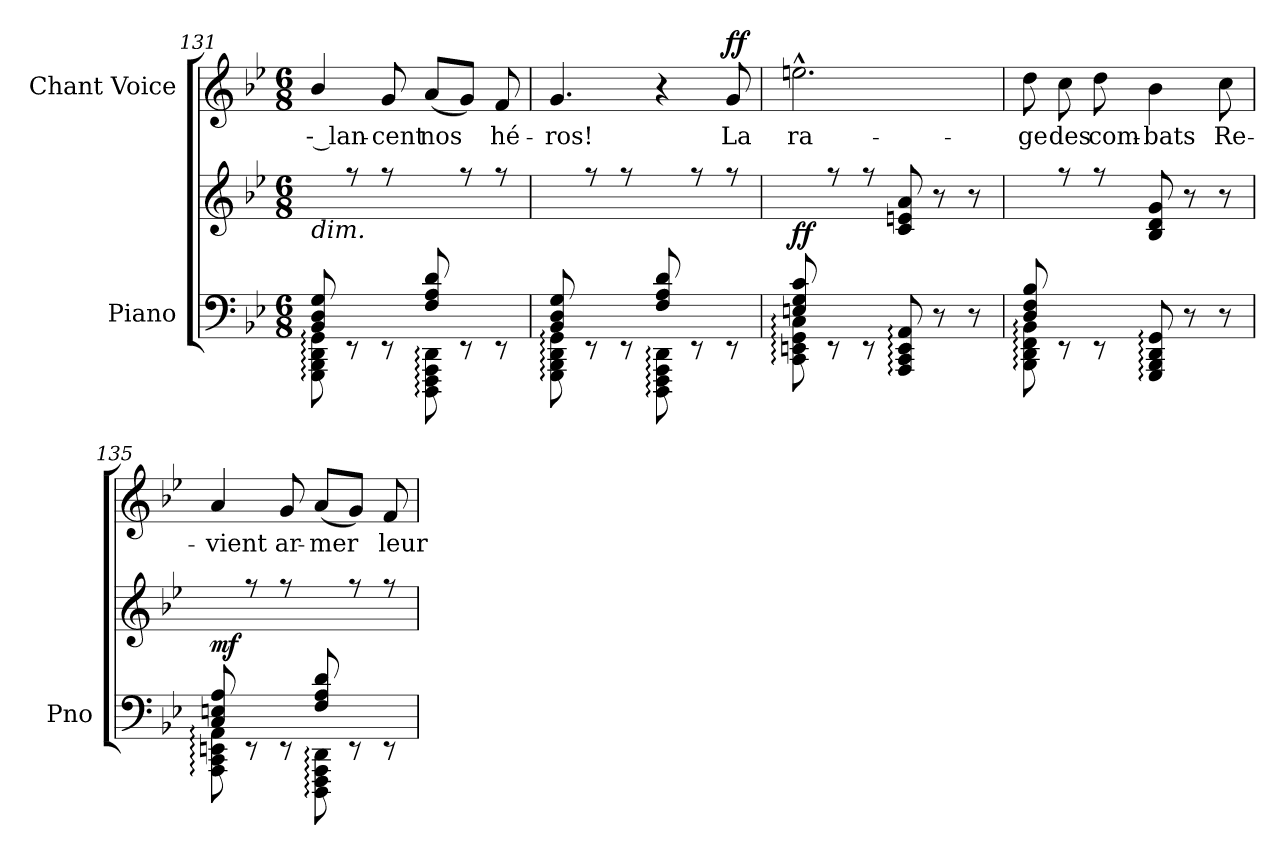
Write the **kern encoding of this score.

**kern	**kern	**dynam	**kern	**text	**dynam
*part2	*part2	*part2	*part1	*part1	*part1
*staff3	*staff2	*staff2/3	*staff1	*staff1	*staff1
*I"Piano	*	*	*I"Chant Voice	*	*
*I'Pno	*	*	*	*	*
!!LO:LB:g=z
*clefF4	*clefG2	*	*clefG2	*	*
*k[b-e-]	*k[b-e-]	*	*k[b-e-]	*	*
*M6/8	*M6/8	*	*M6/8	*	*
=131	=131	=131	=131	=131	=131
*^	*	*	*	*	*
!	!	!LO:TX:b:i:t=dim.	!	!	!	!
!	!	!	!	!	!LO:LY:b	!
8BB-/ 8D/ 8G/	8GGG\: 8BBB-\: 8DD\: 8GG\:	8ryy	.	4b-/	-- lan-	.
4ryy	8rEE	8rff	.	.	.	.
!	!	!	!	!	!LO:LY:b	!
.	8rEE	8rff	.	8g/	-cent	.
!	!	!	!	!	!LO:LY:b	!
8F/ 8A/ 8d/	8DDD\: 8FFF\: 8AAA\: 8DD\:	8ryy	.	(<8a/L	nos	.
4ryy	8rEE	8rff	.	8g/J)	.	.
!	!	!	!	!	!LO:LY:b	!
.	8rEE	8rff	.	8f/	hé-	.
=132	=132	=132	=132	=132	=132	=132
!	!	!	!	!	!LO:LY:b	!
8BB-/ 8D/ 8G/	8GGG\: 8BBB-\: 8DD\: 8GG\:	8ryy	.	4.g/	-ros!	.
4ryy	8rEE	8rff	.	.	.	.
.	8rEE	8rff	.	.	.	.
8F/ 8A/ 8d/	8DDD\: 8FFF\: 8AAA\: 8DD\:	8ryy	.	4r	.	.
4ryy	8rEE	8rff	.	.	.	.
!	!	!	!	!	!LO:LY:b	!LO:DY:a
.	8rEE	8rff	.	8g/	La	ff
=133	=133	=133	=133	=133	=133	=133
!	!	!	!LO:DY:b	!	!LO:LY:b	!
8En/ 8G/ 8c/	8CC\: 8EEn\: 8GG\: 8C\:	8ryy	ff	2.een^^\	ra-	.
2ryy	8rEE	8rff	.	.	.	.
.	8rEE	8rff	.	.	.	.
.	8AAA/: 8CC/: 8EE/: 8AA/:	8c/ 8en/ 8a/	.	.	.	.
.	8r	8r	.	.	.	.
8ryy	8r	8r	.	.	.	.
=134	=134	=134	=134	=134	=134	=134
!	!	!	!	!	!LO:LY:b	!
8D/ 8F/ 8B-/	8BBB-\: 8DD\: 8FF\: 8BB-\:	8ryy	.	8dd\	-ge	.
!	!	!	!	!	!LO:LY:b	!
2ryy	8rEE	8rff	.	8cc\	des	.
!	!	!	!	!	!LO:LY:b	!
.	8rEE	8rff	.	8dd\	com-	.
!	!	!	!	!	!LO:LY:b	!
.	8GGG/: 8BBB-/: 8DD/: 8GG/:	8B-/ 8d/ 8g/	.	4b-\	-bats	.
.	8r	8r	.	.	.	.
!	!	!	!	!	!LO:LY:b	!
8ryy	8r	8r	.	8cc\	Re-	.
=135	=135	=135	=135	=135	=135	=135
!	!	!	!LO:DY:b	!	!LO:LY:b	!
8C/ 8En/ 8A/	8AAA\: 8CC\: 8EEn\: 8AA\:	8ryy	mf	4a/	-vient	.
4ryy	8rEE	8rff	.	.	.	.
!	!	!	!	!	!LO:LY:b	!
.	8rEE	8rff	.	8g/	ar-	.
!	!	!	!	!	!LO:LY:b	!
8F/ 8A/ 8d/	8DDD\: 8FFF\: 8AAA\: 8DD\:	8ryy	.	(<8a/L	-mer	.
4ryy	8rEE	8rff	.	8g/J)	.	.
!	!	!	!	!	!LO:LY:b	!
.	8rEE	8rff	.	8f/	leur	.
*v	*v	*	*	*	*	*
=	=	=	=	=	=
*-	*-	*-	*-	*-	*-
